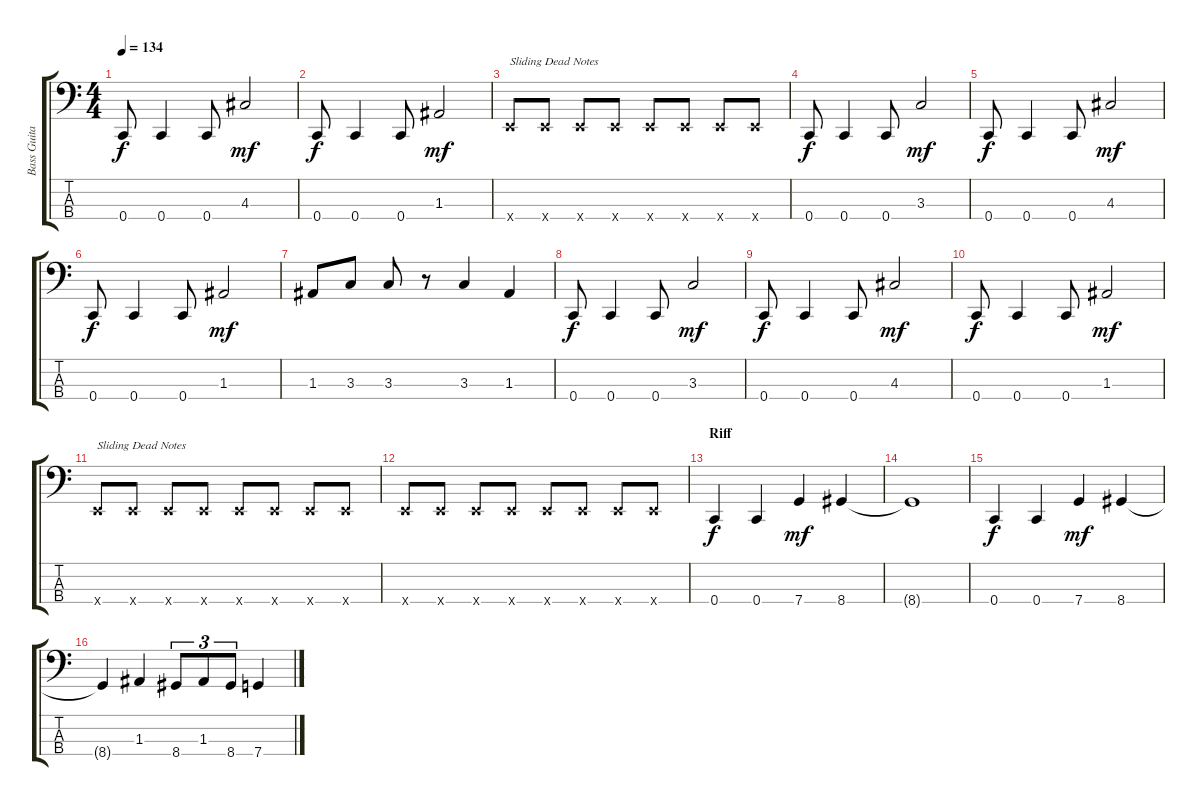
\track ("Bass Guitar" "Bass Guita") {instrument electricguitarclean}
\staff {score tabs}
\tuning (G2 D2 A1 C1) {hide}
\ts (4 4)
\tempo 134
\clef f4
\ks c
0.4.8{dy f} 0.4.4 0.4.8 4.3.2{dy mf} |
0.4.8{dy f} 0.4.4 0.4.8 1.3.2{dy mf} |
4.4{x}.8{txt "Sliding Dead Notes"} 4.4{x}.8 4.4{x}.8 4.4{x}.8 4.4{x}.8 4.4{x}.8 4.4{x}.8 4.4{x}.8 |
0.4.8{dy f} 0.4.4 0.4.8 3.3.2{dy mf} |
0.4.8{dy f} 0.4.4 0.4.8 4.3.2{dy mf} |
0.4.8{dy f} 0.4.4 0.4.8 1.3.2{dy mf} |
1.3.8 3.3.8 3.3.8 r.8 3.3.4 1.3.4 |
0.4.8{dy f} 0.4.4 0.4.8 3.3.2{dy mf} |
0.4.8{dy f} 0.4.4 0.4.8 4.3.2{dy mf} |
0.4.8{dy f} 0.4.4 0.4.8 1.3.2{dy mf} |
4.4{x}.8{txt "Sliding Dead Notes"} 4.4{x}.8 4.4{x}.8 4.4{x}.8 4.4{x}.8 4.4{x}.8 4.4{x}.8 4.4{x}.8 |
4.4{x}.8 4.4{x}.8 4.4{x}.8 4.4{x}.8 4.4{x}.8 4.4{x}.8 4.4{x}.8 4.4{x}.8 |
\section ("" "Riff")
0.4.4{dy f} 0.4.4 7.4.4{dy mf} 8.4.4 |
8.4{t}.1 |
0.4.4{dy f} 0.4.4 7.4.4{dy mf} 8.4.4 |
8.4{t}.4 1.3.4 8.4.8{tu (3 2)} 1.3.8{tu (3 2)} 8.4.8{tu (3 2)} 7.4.4
